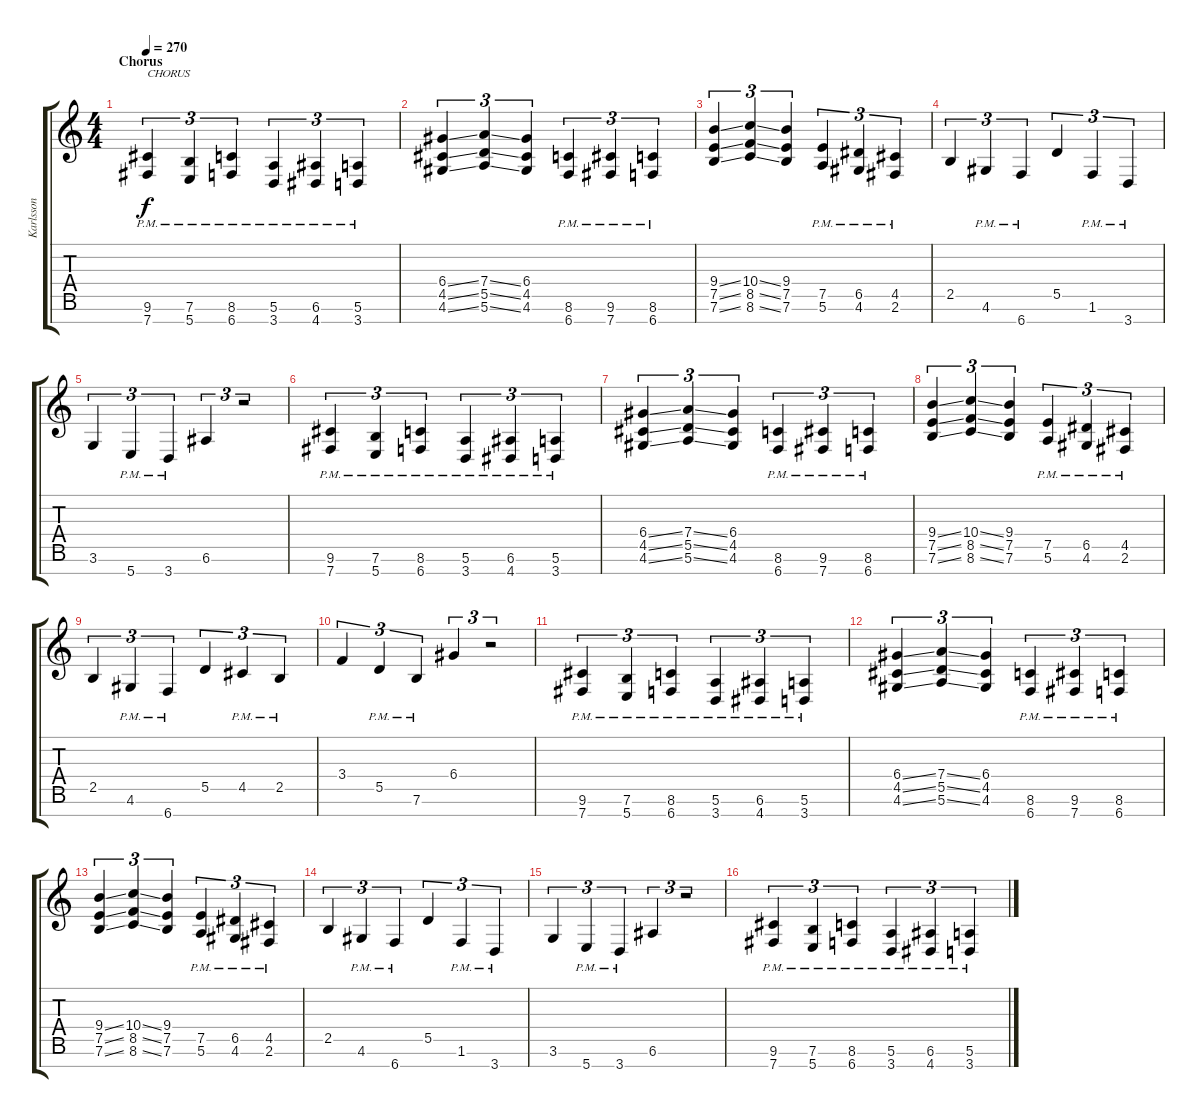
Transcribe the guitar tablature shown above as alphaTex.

\track ("Karlsson" "Karlsson") {instrument distortionguitar}
\staff {score tabs}
\tuning (E4 B3 G3 D3 A2 E2 B1) {hide}
\ts (4 4)
\section ("" "Chorus")
\tempo 270
\clef g2
\ks c
(9.6{pm} 7.7{pm}).4{tu (3 2) txt "CHORUS" dy f} (7.6{pm} 5.7{pm}).4{tu (3 2)} (8.6{pm} 6.7{pm}).4{tu (3 2)} (5.6{pm} 3.7{pm}).4{tu (3 2)} (6.6{pm} 4.7{pm}).4{tu (3 2)} (5.6{pm} 3.7{pm}).4{tu (3 2)} |
(6.4{ss} 4.5{ss} 4.6{ss}).4{tu (3 2)} (7.4{ss} 5.5{ss} 5.6{ss}).4{tu (3 2)} (6.4 4.5 4.6).4{tu (3 2)} (8.6{pm} 6.7{pm}).4{tu (3 2)} (9.6{pm} 7.7{pm}).4{tu (3 2)} (8.6{pm} 6.7{pm}).4{tu (3 2)} |
(9.4{ss} 7.5{ss} 7.6{ss}).4{tu (3 2)} (10.4{ss} 8.5{ss} 8.6{ss}).4{tu (3 2)} (9.4 7.5 7.6).4{tu (3 2)} (7.5{pm} 5.6{pm}).4{tu (3 2)} (6.5{pm} 4.6{pm}).4{tu (3 2)} (4.5{pm} 2.6{pm}).4{tu (3 2)} |
2.5.4{tu (3 2)} 4.6{pm}.4{tu (3 2)} 6.7{pm}.4{tu (3 2)} 5.5.4{tu (3 2)} 1.6{pm}.4{tu (3 2)} 3.7{pm}.4{tu (3 2)} |
3.6.4{tu (3 2)} 5.7{pm}.4{tu (3 2)} 3.7{pm}.4{tu (3 2)} 6.6.4{tu (3 2)} r.2{tu (3 2)} |
(9.6{pm} 7.7{pm}).4{tu (3 2)} (7.6{pm} 5.7{pm}).4{tu (3 2)} (8.6{pm} 6.7{pm}).4{tu (3 2)} (5.6{pm} 3.7{pm}).4{tu (3 2)} (6.6{pm} 4.7{pm}).4{tu (3 2)} (5.6{pm} 3.7{pm}).4{tu (3 2)} |
(6.4{ss} 4.5{ss} 4.6{ss}).4{tu (3 2)} (7.4{ss} 5.5{ss} 5.6{ss}).4{tu (3 2)} (6.4 4.5 4.6).4{tu (3 2)} (8.6{pm} 6.7{pm}).4{tu (3 2)} (9.6{pm} 7.7{pm}).4{tu (3 2)} (8.6{pm} 6.7{pm}).4{tu (3 2)} |
(9.4{ss} 7.5{ss} 7.6{ss}).4{tu (3 2)} (10.4{ss} 8.5{ss} 8.6{ss}).4{tu (3 2)} (9.4 7.5 7.6).4{tu (3 2)} (7.5{pm} 5.6{pm}).4{tu (3 2)} (6.5{pm} 4.6{pm}).4{tu (3 2)} (4.5{pm} 2.6{pm}).4{tu (3 2)} |
2.5.4{tu (3 2)} 4.6{pm}.4{tu (3 2)} 6.7{pm}.4{tu (3 2)} 5.5.4{tu (3 2)} 4.5{pm}.4{tu (3 2)} 2.5{pm}.4{tu (3 2)} |
3.4.4{tu (3 2)} 5.5{pm}.4{tu (3 2)} 7.6{pm}.4{tu (3 2)} 6.4.4{tu (3 2)} r.2{tu (3 2)} |
(9.6{pm} 7.7{pm}).4{tu (3 2)} (7.6{pm} 5.7{pm}).4{tu (3 2)} (8.6{pm} 6.7{pm}).4{tu (3 2)} (5.6{pm} 3.7{pm}).4{tu (3 2)} (6.6{pm} 4.7{pm}).4{tu (3 2)} (5.6{pm} 3.7{pm}).4{tu (3 2)} |
(6.4{ss} 4.5{ss} 4.6{ss}).4{tu (3 2)} (7.4{ss} 5.5{ss} 5.6{ss}).4{tu (3 2)} (6.4 4.5 4.6).4{tu (3 2)} (8.6{pm} 6.7{pm}).4{tu (3 2)} (9.6{pm} 7.7{pm}).4{tu (3 2)} (8.6{pm} 6.7{pm}).4{tu (3 2)} |
(9.4{ss} 7.5{ss} 7.6{ss}).4{tu (3 2)} (10.4{ss} 8.5{ss} 8.6{ss}).4{tu (3 2)} (9.4 7.5 7.6).4{tu (3 2)} (7.5{pm} 5.6{pm}).4{tu (3 2)} (6.5{pm} 4.6{pm}).4{tu (3 2)} (4.5{pm} 2.6{pm}).4{tu (3 2)} |
2.5.4{tu (3 2)} 4.6{pm}.4{tu (3 2)} 6.7{pm}.4{tu (3 2)} 5.5.4{tu (3 2)} 1.6{pm}.4{tu (3 2)} 3.7{pm}.4{tu (3 2)} |
3.6.4{tu (3 2)} 5.7{pm}.4{tu (3 2)} 3.7{pm}.4{tu (3 2)} 6.6.4{tu (3 2)} r.2{tu (3 2)} |
(9.6{pm} 7.7{pm}).4{tu (3 2)} (7.6{pm} 5.7{pm}).4{tu (3 2)} (8.6{pm} 6.7{pm}).4{tu (3 2)} (5.6{pm} 3.7{pm}).4{tu (3 2)} (6.6{pm} 4.7{pm}).4{tu (3 2)} (5.6{pm} 3.7{pm}).4{tu (3 2)}
